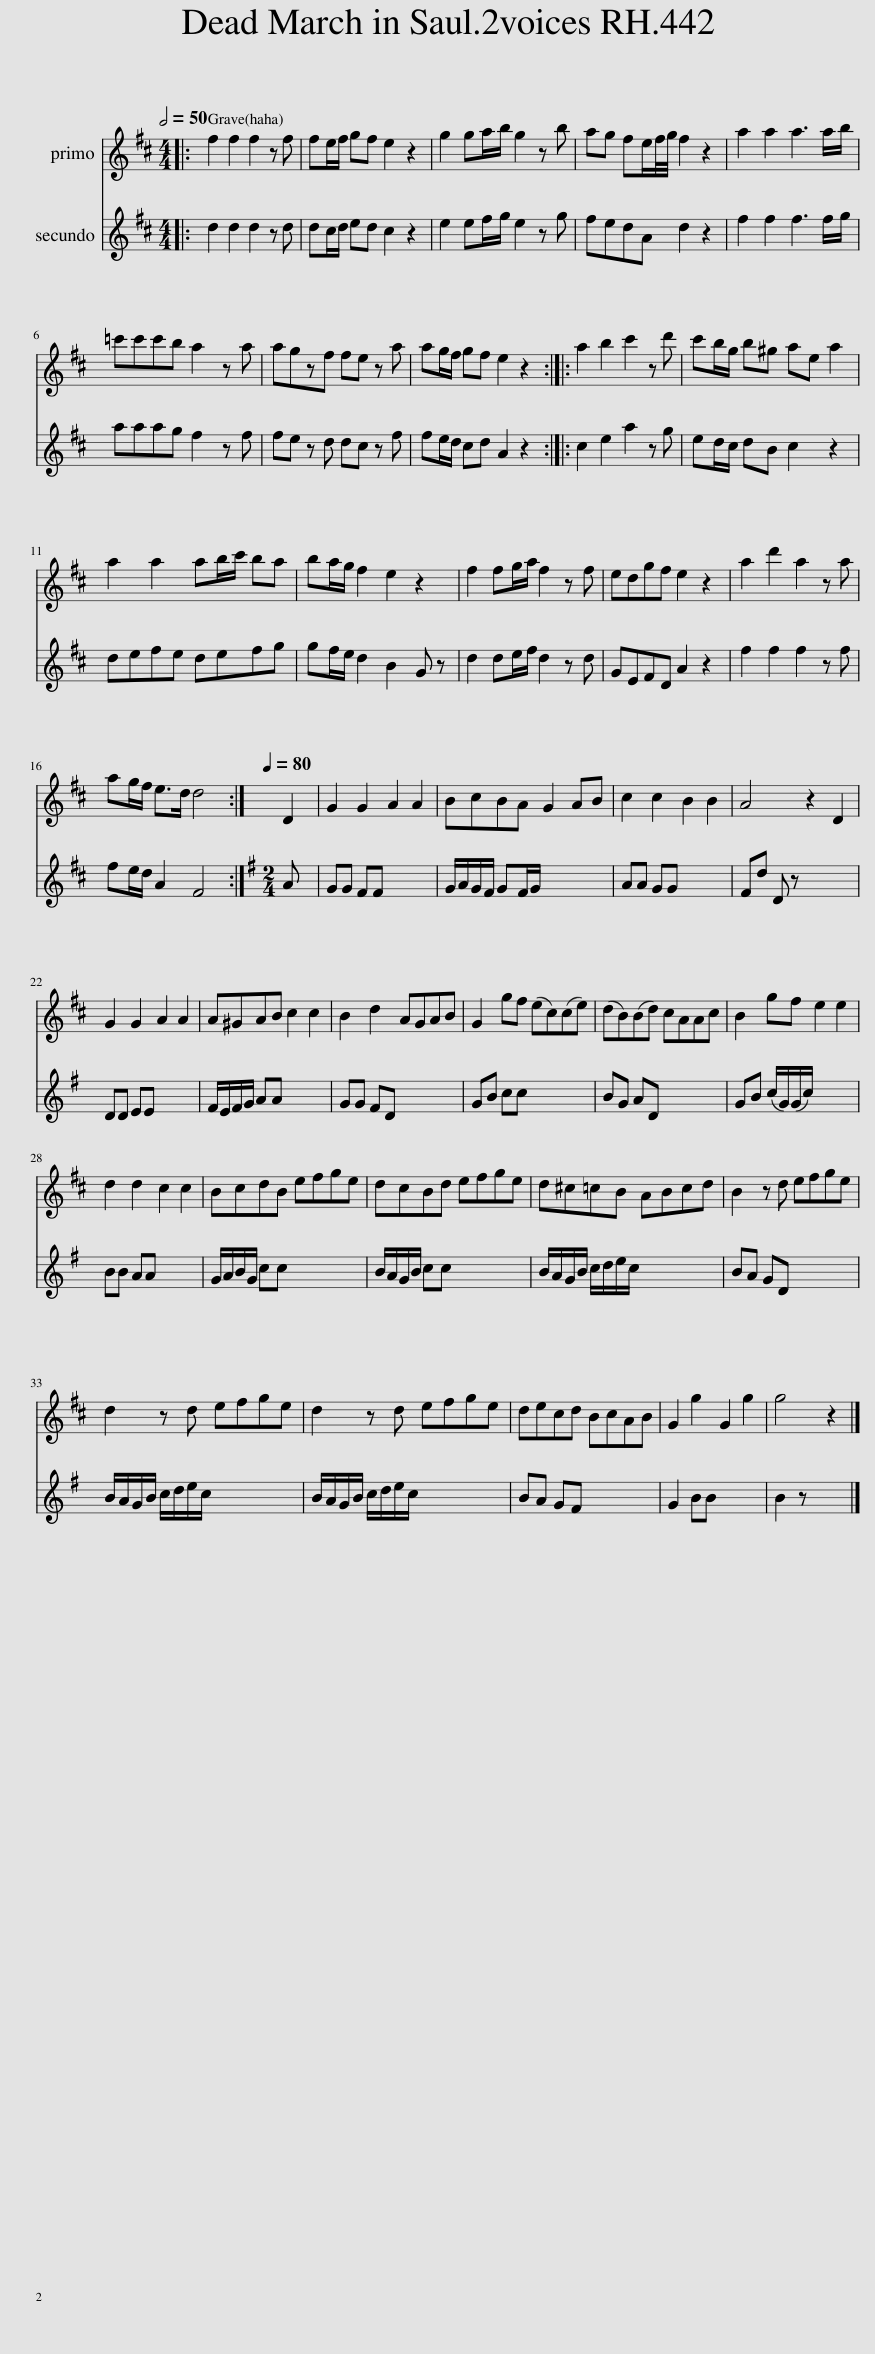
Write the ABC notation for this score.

X:1
%%score 1 2
L:1/8
Q:1/2=50
M:4/4
I:linebreak $
K:D
V:1 treble
V:2 treble
V:1
|: f2 f2 f2 z f | fe/f/ gf e2 z2 | g2 ga/b/ g2 z b | ag fe/f/4g/4 f2 z2 | a2 a2 a3 a/b/ |$ %5
 =c'c'c'b a2 z a | agzf fe z a | ag/f/ gf e2 z2 :: a2 b2 c'2 z d' | c'b/g/ b^g ae a2 |$ %10
 a2 a2 ab/c'/ ba | ba/g/ f2 e2 z2 | f2 fg/a/ f2 z f | edgf e2 z2 | a2 d'2 a2 z a |$ %15
 ag/f/ e>d d4 :|[Q:1/4=80] D2 | G2 G2 A2 A2 | BcBA G2 AB | c2 c2 B2 B2 | %20
 A4 z2 D2 |$ G2 G2 A2 A2 | A^GAB c2 c2 | B2 d2 AGAB | G2 gf (ec)(ce) | %25
 (dB)(Bd) cAAc | B2 gf e2 e2 |$ d2 d2 c2 c2 | BcdB efge | dcBd efge | %30
 d^c=cB ABcd | B2 z d efge |$ d2 z d efge | d2 z d efge | decd BcAB | %35
 G2 g2 G2 g2 | g4 z2 |] %37
V:2
|: d2 d2 d2 z d | dc/d/ ed c2 z2 | e2 ef/g/ e2 z g | fedA d2 z2 | f2 f2 f3 f/g/ |$ %5
 aaag f2 z f | fe z d dc z f | fe/d/ cd A2 z2 :: c2 e2 a2 z g | ed/c/ dB c2 z2 |$ %10
 defe defg | gf/e/ d2 B2 G z | d2 de/f/ d2 z d | GEFD A2 z2 | f2 f2 f2 z f |$ %15
 fe/d/ A2 F4 :|[K:G][M:2/4] A x | GG FF x4 | G/A/G/F/ GF/G/ x4 | AA GG x4 | %20
 Fd D z x4 |$ DD EE x4 | F/E/F/G/ AA x4 | GG FD x4 | GB cc x4 | %25
 BG AD x4 | GB (c/G/)(G/c/) x4 |$ BB AA x4 | G/A/B/G/ cc x4 | B/A/G/B/ cc x4 | %30
 B/A/G/B/ c/d/e/c/ x4 | BA GD x4 |$ B/A/G/B/ c/d/e/c/ x4 | B/A/G/B/ c/d/e/c/ x4 | BA GF x4 | %35
 G2 BB x4 | B2 z x3 |] %37
